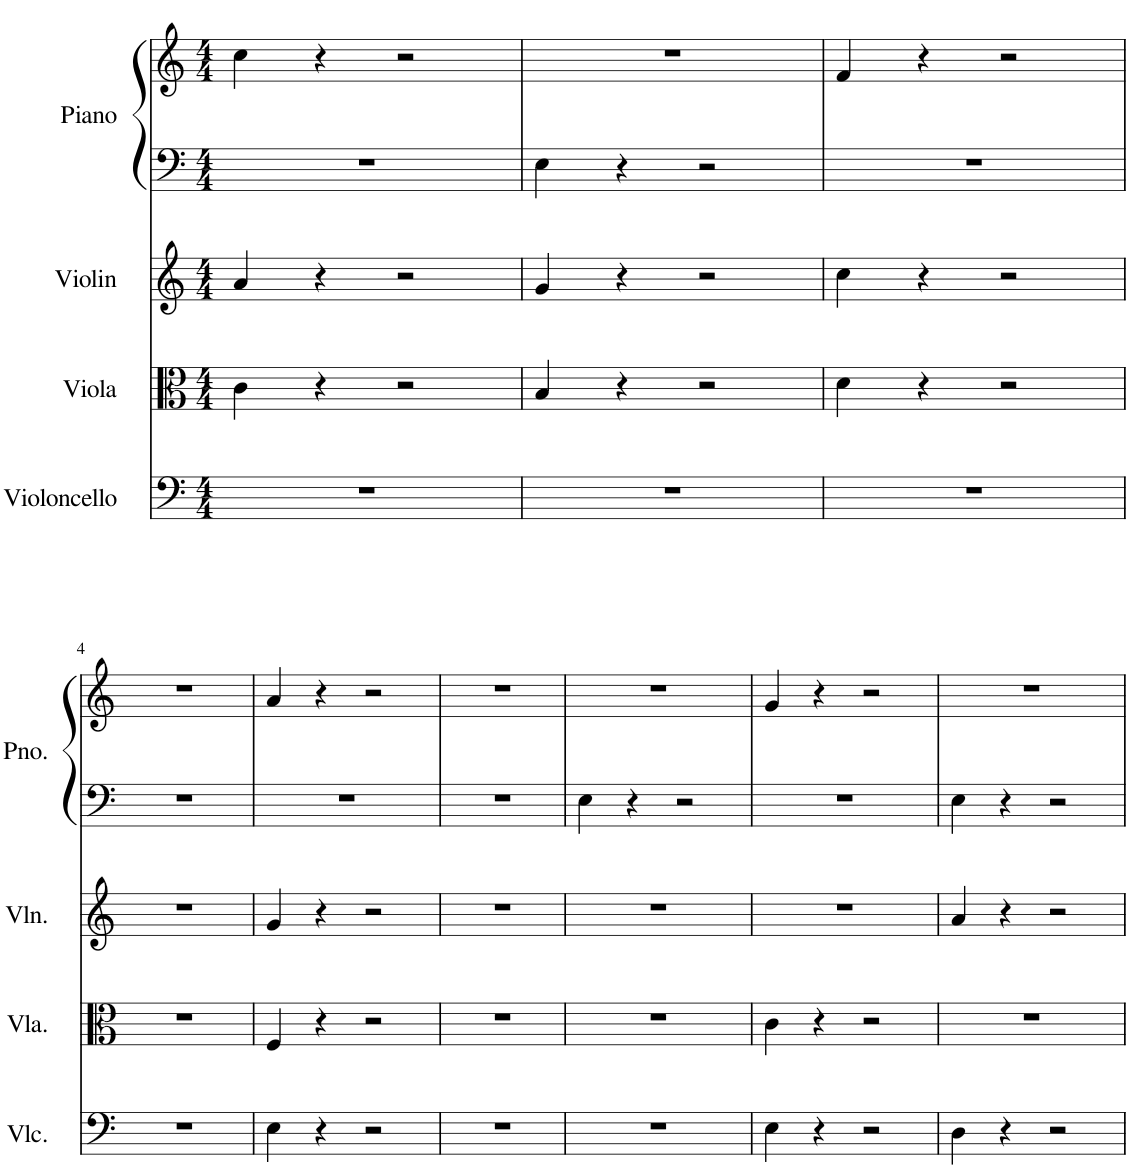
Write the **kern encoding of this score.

**kern	**kern	**kern	**kern	**kern
*part4	*part3	*part2	*part1	*part1
*staff5	*staff4	*staff3	*staff2	*staff1
*I"Violoncello	*I"Viola	*I"Violin	*I"Piano	*
*I'Vlc.	*I'Vla.	*I'Vln.	*I'Pno.	*
*clefF4	*clefC3	*clefG2	*clefF4	*clefG2
*k[]	*k[]	*k[]	*k[]	*k[]
*M4/4	*M4/4	*M4/4	*M4/4	*M4/4
=1	=1	=1	=1	=1
1r	4c\	4a/	1r	4cc\
.	4r	4r	.	4r
.	2r	2r	.	2r
=2	=2	=2	=2	=2
1r	4B/	4g/	4E\	1r
.	4r	4r	4r	.
.	2r	2r	2r	.
=3	=3	=3	=3	=3
1r	4d\	4cc\	1r	4f/
.	4r	4r	.	4r
.	2r	2r	.	2r
!!LO:LB:g=z
=4	=4	=4	=4	=4
1r	1r	1r	1r	1r
=5	=5	=5	=5	=5
4E\	4F/	4g/	1r	4a/
4r	4r	4r	.	4r
2r	2r	2r	.	2r
=6	=6	=6	=6	=6
1r	1r	1r	1r	1r
=7	=7	=7	=7	=7
1r	1r	1r	4E\	1r
.	.	.	4r	.
.	.	.	2r	.
=8	=8	=8	=8	=8
4E\	4c\	1r	1r	4g/
4r	4r	.	.	4r
2r	2r	.	.	2r
=9	=9	=9	=9	=9
4D\	1r	4a/	4E\	1r
4r	.	4r	4r	.
2r	.	2r	2r	.
=	=	=	=	=
*-	*-	*-	*-	*-
